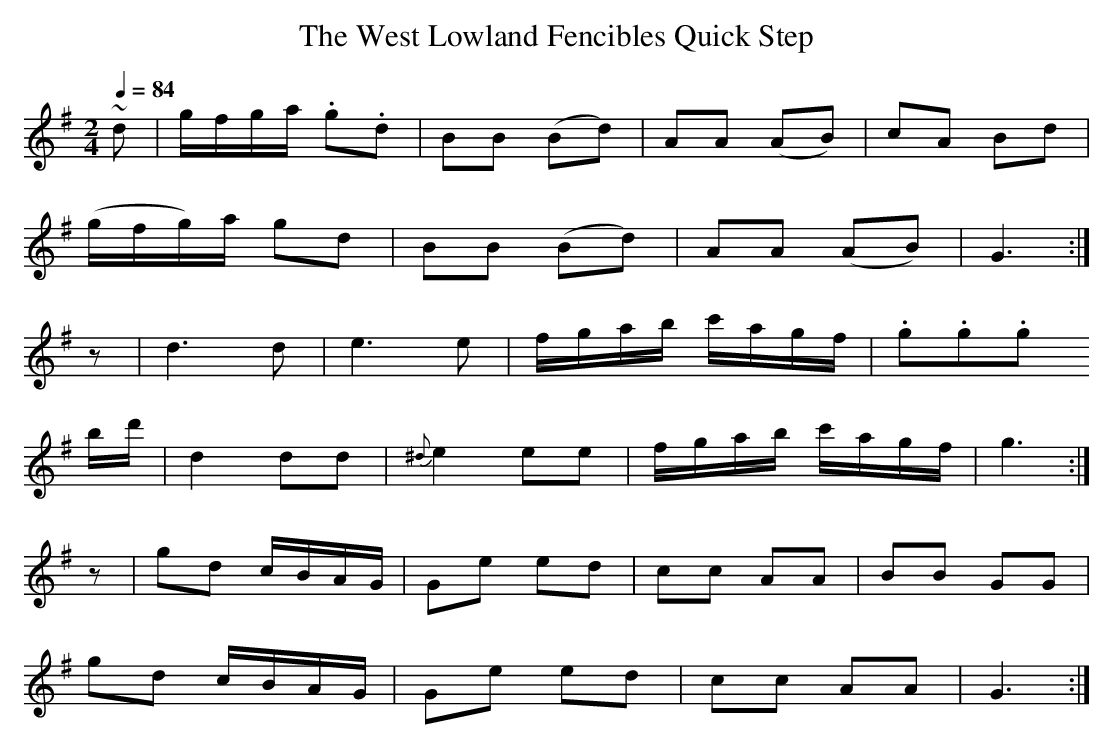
X:1
T:The West Lowland Fencibles Quick Step
M:2/4
L:1/16
Q:1/4=84
K:G
~d2 | gfga .g2.d2|    B2B2 (B2d2)|A2A2 (A2B2)| c2A2 B2d2|
     (gfg)a g2d2 |    B2B2 (B2d2)|A2A2 (A2B2)| G6      :|
 z2 | d6    d2   |    e6      e2 |fgab  c'agf|.g2.g2.g2
 bd'| d4    d2d2 |{^d}e4    e2e2 |fgab  c'agf| g6      :|
 z2 | g2d2  cBAG |    G2e2  e2d2 |c2c2  A2A2 | B2B2 G2G2|
      g2d2  cBAG |    G2e2  e2d2 |c2c2  A2A2 | G6      :|
